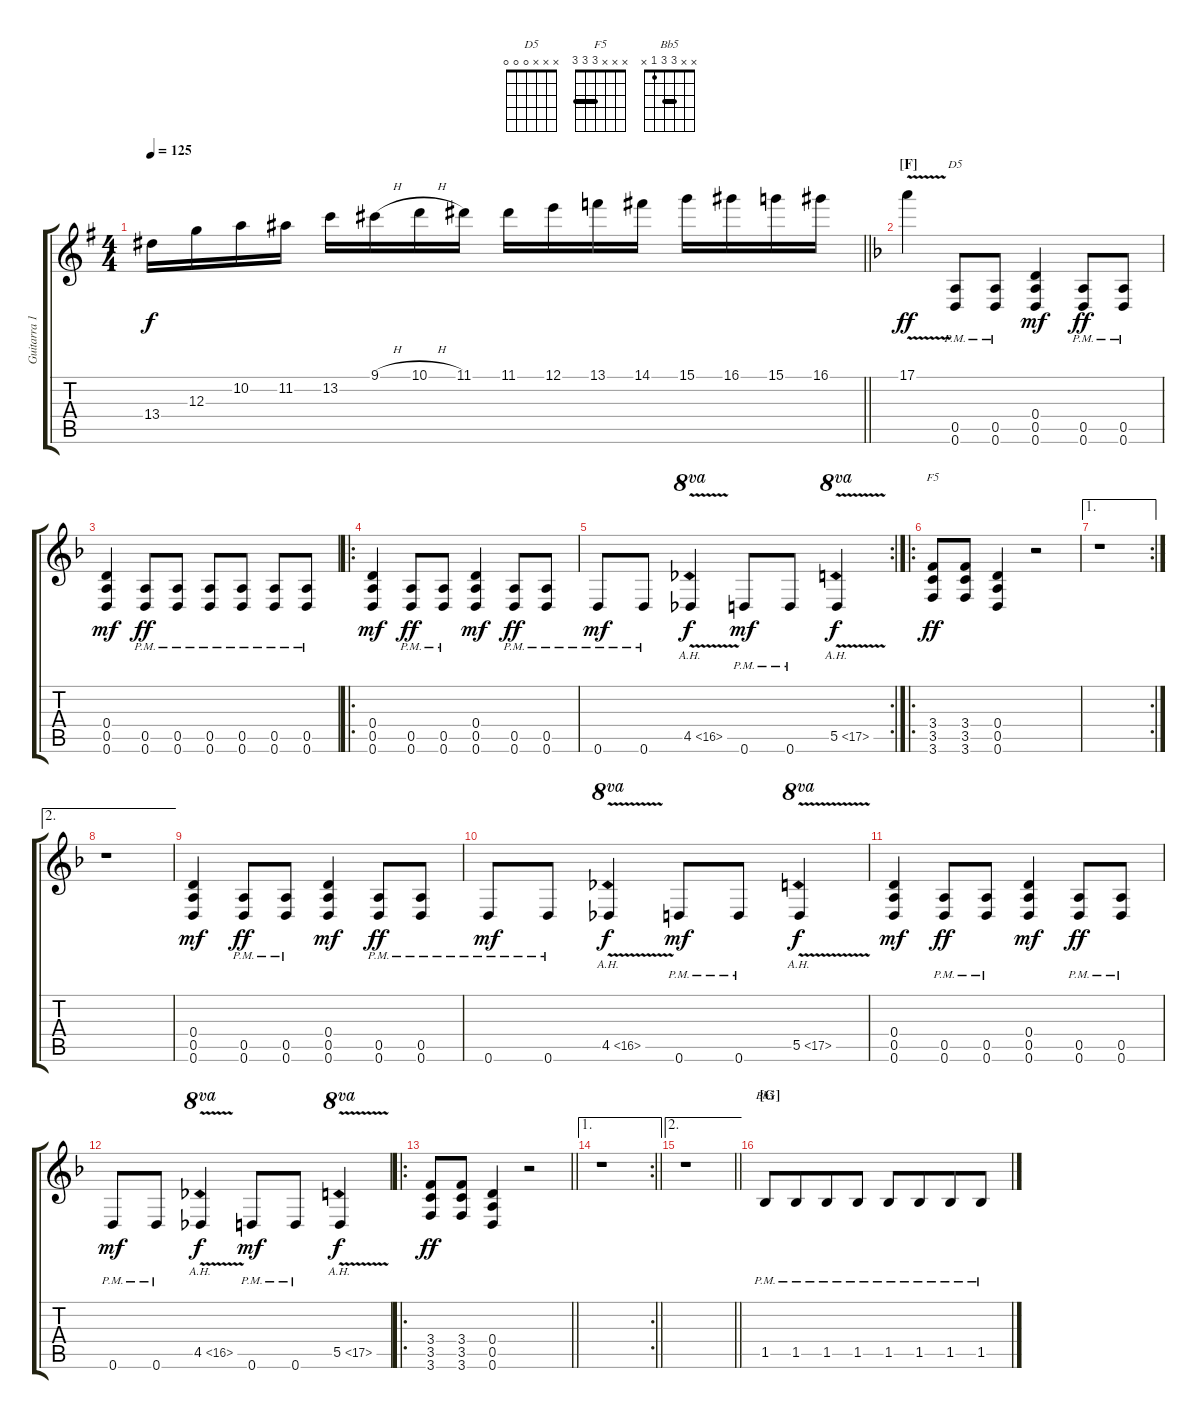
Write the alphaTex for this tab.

\track ("Guitarra 1" "Guitarra 1") {instrument distortionguitar}
\staff {score tabs}
\tuning (E4 B3 G3 D3 A2 D2) {hide}
\chord ("D5" x x x 0 0 0)
\chord ("F5" x x x 3 3 3) {barre 3}
\chord ("Bb5" x x 3 3 1 x) {barre 3}
\ts (4 4)
\tempo 125
\clef g2
\barLineRight lightlight
\ks g
13.4.16{dy f} 12.3.16 10.2.16 11.2.16 13.2.16 9.1{h}.16 10.1{h}.16 11.1.16 11.1.16 12.1.16 13.1.16 14.1.16 15.1.16 16.1.16 15.1.16 16.1.16 |
\section ("" "[F]")
\ks f
17.1{v}.4{dy ff} (0.5{pm} 0.6{pm}).8{ch "D5" volume 13} (0.5{pm} 0.6{pm}).8 (0.4 0.5 0.6).4{dy mf} (0.5{pm} 0.6{pm}).8{dy ff} (0.5{pm} 0.6{pm}).8 |
(0.4 0.5 0.6).4{dy mf} (0.5{pm} 0.6{pm}).8{dy ff} (0.5{pm} 0.6{pm}).8 (0.5{pm} 0.6{pm}).8 (0.5{pm} 0.6{pm}).8 (0.5{pm} 0.6{pm}).8 (0.5{pm} 0.6{pm}).8 |
\ro
(0.4 0.5 0.6).4{dy mf} (0.5{pm} 0.6).8{dy ff} (0.5{pm} 0.6).8 (0.4 0.5 0.6).4{dy mf} (0.5{pm} 0.6).8{dy ff} (0.5{pm} 0.6).8 |
\rc 2
0.6{pm}.8{dy mf} 0.6{pm}.8 4.5{ah 12 v}.4{ot 8va dy f} 0.6{pm}.8{dy mf} 0.6{pm}.8 5.5{ah 12 v}.4{ot 8va dy f} |
\ro
(3.4 3.5 3.6).8{ch "F5" dy ff} (3.4 3.5 3.6).8 (0.4 0.5 0.6).4 r.2 |
\ae 1
\rc 2
r.1 |
\ae 2
r.1 |
(0.4 0.5 0.6).4{dy mf} (0.5{pm} 0.6).8{dy ff} (0.5{pm} 0.6).8 (0.4 0.5 0.6).4{dy mf} (0.5{pm} 0.6).8{dy ff} (0.5{pm} 0.6).8 |
0.6{pm}.8{dy mf} 0.6{pm}.8 4.5{ah 12 v}.4{ot 8va dy f} 0.6{pm}.8{dy mf} 0.6{pm}.8 5.5{ah 12 v}.4{ot 8va dy f} |
(0.4 0.5 0.6).4{dy mf} (0.5{pm} 0.6).8{dy ff} (0.5{pm} 0.6).8 (0.4 0.5 0.6).4{dy mf} (0.5{pm} 0.6).8{dy ff} (0.5{pm} 0.6).8 |
0.6{pm}.8{dy mf} 0.6{pm}.8 4.5{ah 12 v}.4{ot 8va dy f} 0.6{pm}.8{dy mf} 0.6{pm}.8 5.5{ah 12 v}.4{ot 8va dy f} |
\ro
\barLineRight lightlight
(3.4 3.5 3.6).8{dy ff} (3.4 3.5 3.6).8 (0.4 0.5 0.6).4 r.2 |
\ae 1
\rc 2
\barLineRight lightlight
r.1 |
\ae 2
\barLineRight lightlight
r.1 |
\section ("" "[G]")
1.5{pm}.8{ch "Bb5"} 1.5{pm}.8{beam merge} 1.5{pm}.8 1.5{pm}.8 1.5{pm}.8 1.5{pm}.8{beam merge} 1.5{pm}.8 1.5{pm}.8
